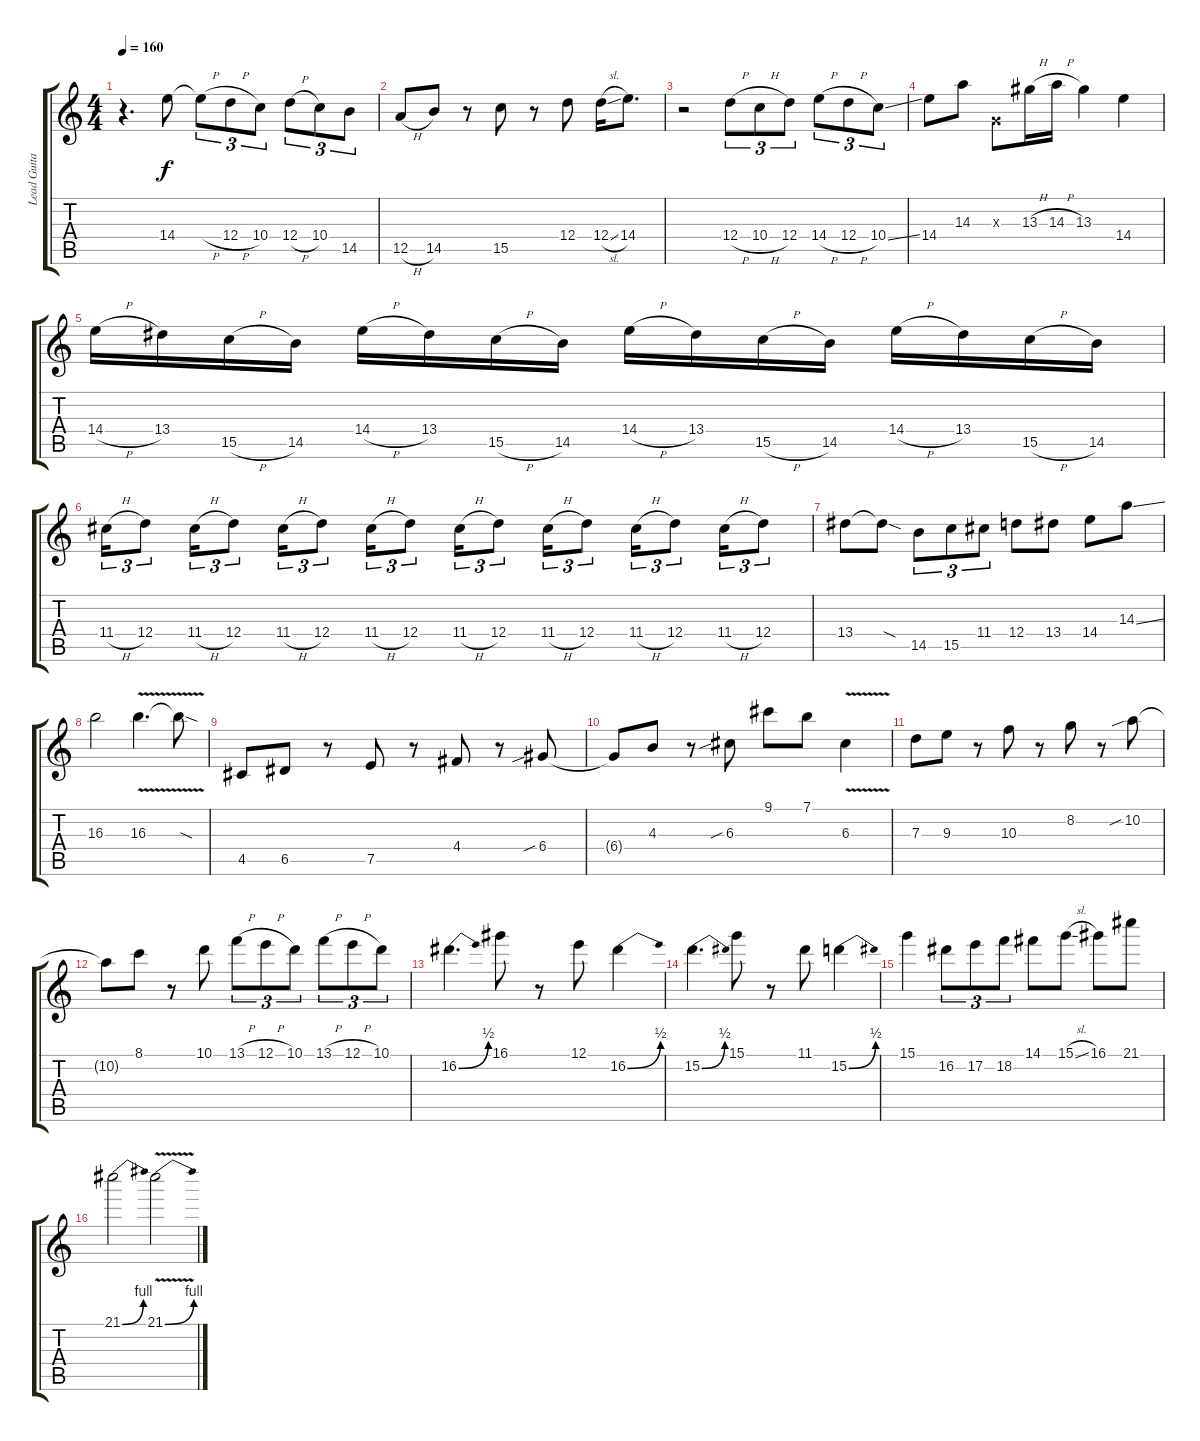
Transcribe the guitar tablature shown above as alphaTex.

\track ("Lead Guitar (Tubular Bells 2003)" "Lead Guita") {instrument distortionguitar}
\staff {score tabs}
\tuning (E4 B3 G3 D3 A2 E2) {hide}
\ts (4 4)
\tempo 160
\clef g2
\ks c
r.4{d dy f} 14.4.8 14.4{h t}.8{tu (3 2)} 12.4{h}.8{tu (3 2)} 10.4.8{tu (3 2)} 12.4{h}.8{tu (3 2)} 10.4.8{tu (3 2)} 14.5.8{tu (3 2)} |
12.5{h}.8 14.5.8 r.8 15.5.8 r.8 12.4.8 12.4{sl}.16 14.4.8{d} |
r.2 12.4{h}.8{tu (3 2)} 10.4{h}.8{tu (3 2)} 12.4.8{tu (3 2)} 14.4{h}.8{tu (3 2)} 12.4{h}.8{tu (3 2)} 10.4{ss}.8{tu (3 2)} |
14.4.8 14.3.8 0.3{x}.8 13.3{h}.16 14.3{h}.16 13.3.4 14.4.4 |
14.4{h}.16 13.4.16 15.5{h}.16 14.5.16 14.4{h}.16 13.4.16 15.5{h}.16 14.5.16 14.4{h}.16 13.4.16 15.5{h}.16 14.5.16 14.4{h}.16 13.4.16 15.5{h}.16 14.5.16 |
11.4{h}.16{tu (3 2)} 12.4.8{tu (3 2)} 11.4{h}.16{tu (3 2)} 12.4.8{tu (3 2)} 11.4{h}.16{tu (3 2)} 12.4.8{tu (3 2)} 11.4{h}.16{tu (3 2)} 12.4.8{tu (3 2)} 11.4{h}.16{tu (3 2)} 12.4.8{tu (3 2)} 11.4{h}.16{tu (3 2)} 12.4.8{tu (3 2)} 11.4{h}.16{tu (3 2)} 12.4.8{tu (3 2)} 11.4{h}.16{tu (3 2)} 12.4.8{tu (3 2)} |
13.4.8 13.4{sod t}.8 14.5.8{tu (3 2)} 15.5.8{tu (3 2)} 11.4.8{tu (3 2)} 12.4.8 13.4.8 14.4.8 14.3{ss}.8 |
16.3.2 16.3{v}.4{d} 16.3{sod t}.8 |
4.5.8 6.5.8 r.8 7.5.8 r.8 4.4.8 r.8 6.4{sib}.8 |
6.4{t}.8 4.3.8 r.8 6.3{sib}.8 9.1.8 7.1.8 6.3{v}.4 |
7.3.8 9.3.8 r.8 10.3.8 r.8 8.2.8 r.8 10.2{sib}.8 |
10.2{t}.8 8.1.8 r.8 10.1.8 13.1{h}.8{tu (3 2)} 12.1{h}.8{tu (3 2)} 10.1.8{tu (3 2)} 13.1{h}.8{tu (3 2)} 12.1{h}.8{tu (3 2)} 10.1.8{tu (3 2)} |
16.2{be (bend 0 0 60 2)}.4{d} 16.1.8 r.8 12.1.8 16.2{be (bend 0 0 60 2)}.4 |
15.2{be (bend 0 0 60 2)}.4{d} 15.1.8 r.8 11.1.8 15.2{be (bend 0 0 60 2)}.4 |
15.1.4 16.2.8{tu (3 2)} 17.2.8{tu (3 2)} 18.2.8{tu (3 2)} 14.1.8 15.1{sl}.8 16.1.8 21.1.8 |
21.1{be (bend 0 0 60 4)}.2 21.1{be (bend 0 0 60 4) v}.2
